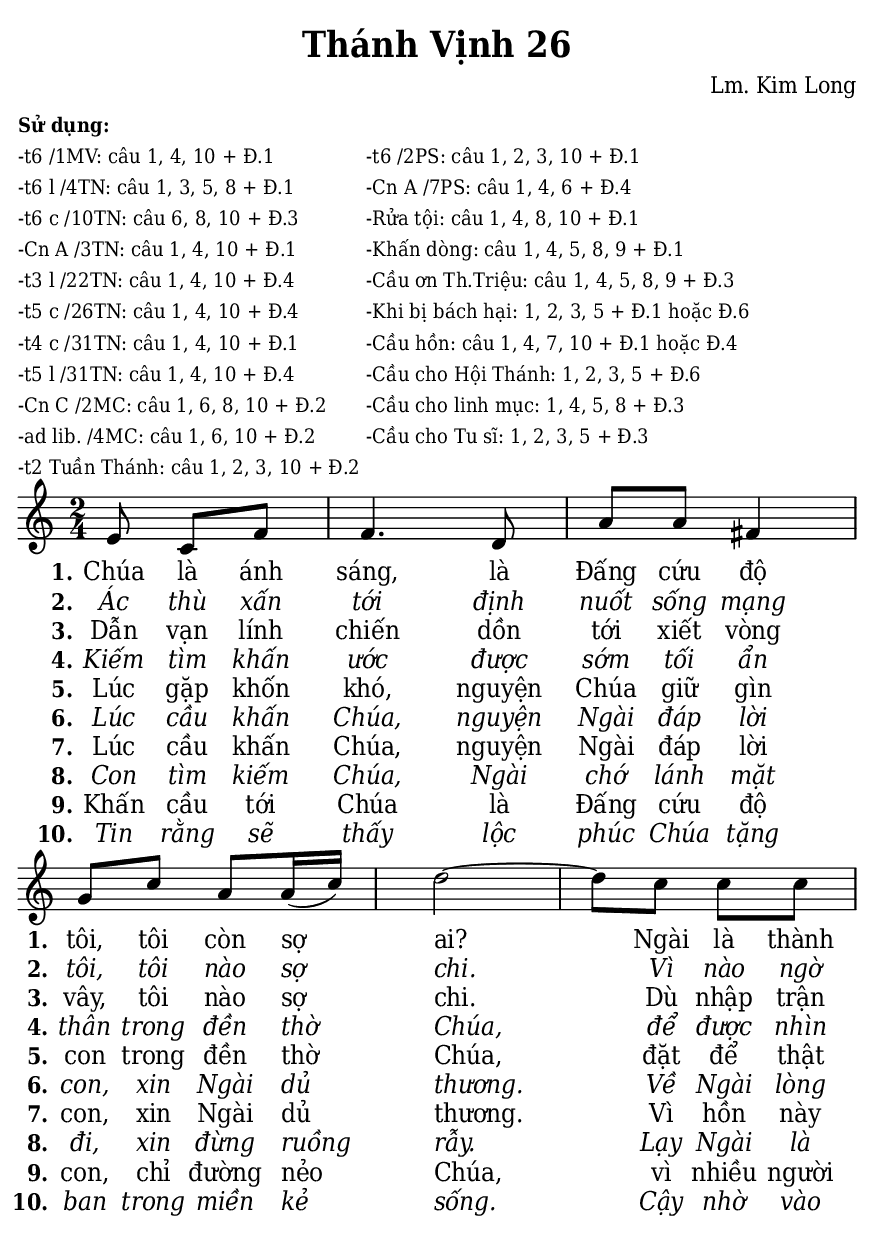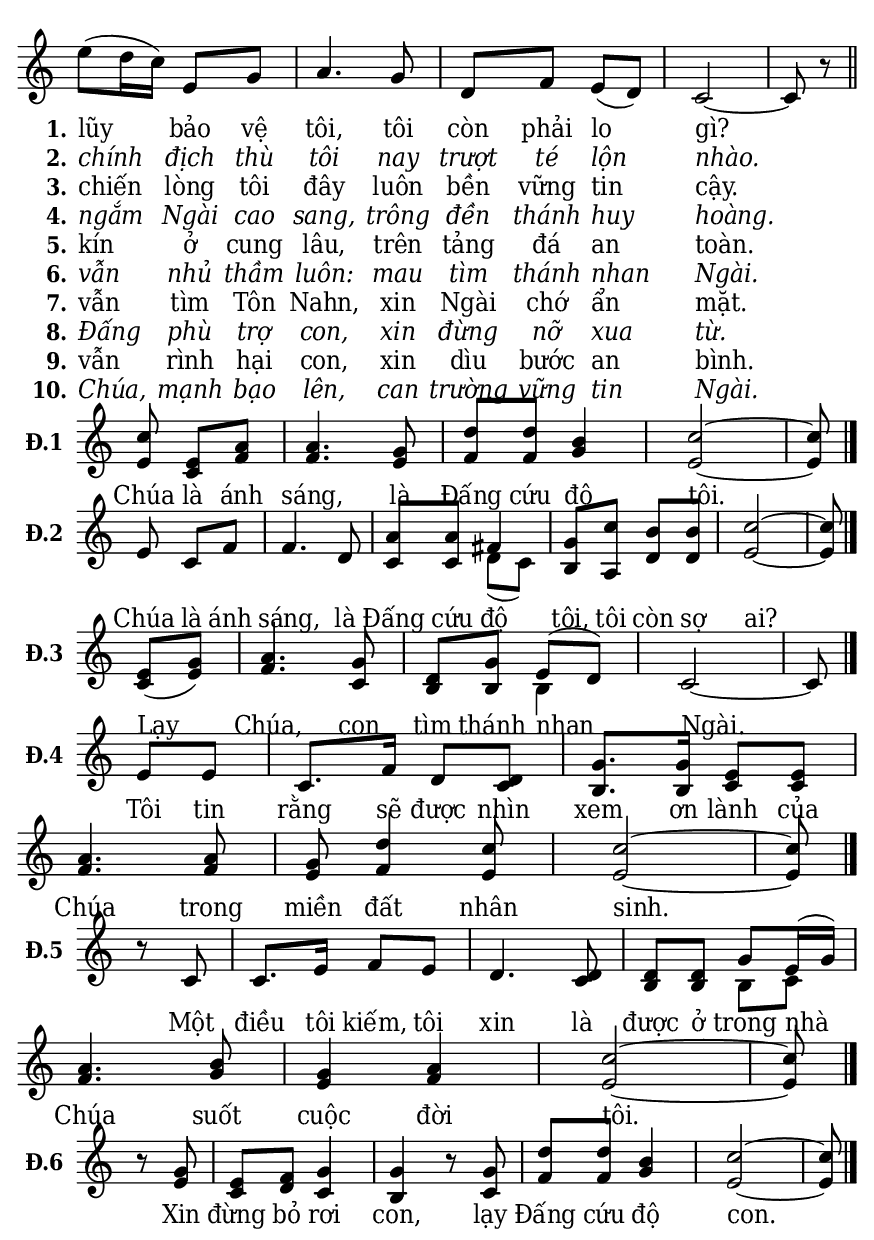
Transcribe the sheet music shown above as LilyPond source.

% Cài đặt chung
\version "2.22.1"
\include "english.ly"

\header {
  title = "Thánh Vịnh 26"
  composer = "Lm. Kim Long"
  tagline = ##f
}

% mã nguồn cho những chức năng chưa hỗ trợ trong phiên bản lilypond hiện tại
% cung cấp bởi cộng đồng lilypond khi gửi email đến lilypond-user@gnu.org
% in số phiên khúc trên mỗi dòng
#(define (add-grob-definition grob-name grob-entry)
     (set! all-grob-descriptions
           (cons ((@@ (lily) completize-grob-entry)
                  (cons grob-name grob-entry))
                 all-grob-descriptions)))

#(add-grob-definition
    'StanzaNumberSpanner
    `((direction . ,LEFT)
      (font-series . bold)
      (padding . 1.0)
      (side-axis . ,X)
      (stencil . ,ly:text-interface::print)
      (X-offset . ,ly:side-position-interface::x-aligned-side)
      (Y-extent . ,grob::always-Y-extent-from-stencil)
      (meta . ((class . Spanner)
               (interfaces . (font-interface
                              side-position-interface
                              stanza-number-interface
                              text-interface))))))

\layout {
    \context {
      \Global
      \grobdescriptions #all-grob-descriptions
    }
    \context {
      \Score
      \remove Stanza_number_align_engraver
      \consists
        #(lambda (context)
           (let ((texts '())
                 (syllables '()))
             (make-engraver
              (acknowledgers
               ((stanza-number-interface engraver grob source-engraver)
                  (set! texts (cons grob texts)))
               ((lyric-syllable-interface engraver grob source-engraver)
                  (set! syllables (cons grob syllables))))
              ((stop-translation-timestep engraver)
                 (for-each
                  (lambda (text)
                    (for-each
                     (lambda (syllable)
                       (ly:pointer-group-interface::add-grob
                        text
                        'side-support-elements
                        syllable))
                     syllables))
                  texts)
                 (set! syllables '())))))
    }
    \context {
      \Lyrics
      \remove Stanza_number_engraver
      \consists
        #(lambda (context)
           (let ((text #f)
                 (last-stanza #f))
             (make-engraver
              ((process-music engraver)
                 (let ((stanza (ly:context-property context 'stanza #f)))
                   (if (and stanza (not (equal? stanza last-stanza)))
                       (let ((column (ly:context-property context
'currentCommandColumn)))
                         (set! last-stanza stanza)
                         (if text
                             (ly:spanner-set-bound! text RIGHT column))
                         (set! text (ly:engraver-make-grob engraver
'StanzaNumberSpanner '()))
                         (ly:grob-set-property! text 'text stanza)
                         (ly:spanner-set-bound! text LEFT column)))))
              ((finalize engraver)
                 (if text
                     (let ((column (ly:context-property context
'currentCommandColumn)))
                       (ly:spanner-set-bound! text RIGHT column)))))))
      \override StanzaNumberSpanner.horizon-padding = 10000
    }
}

stanzaReminderOff =
  \temporary \override StanzaNumberSpanner.after-line-breaking =
     #(lambda (grob)
        ;; Can be replaced with (not (first-broken-spanner? grob)) in 2.23.
        (if (let ((siblings (ly:spanner-broken-into (ly:grob-original grob))))
              (and (pair? siblings)
                   (not (eq? grob (car siblings)))))
            (ly:grob-suicide! grob)))

stanzaReminderOn = \undo \stanzaReminderOff
% kết thúc mã nguồn

% Nhạc
nhacPhanMot = \relative c' {
  \key c \major
  \time 2/4
  \partial 4. e8 c f |
  f4. d8 |
  a' a fs4 |
  g8 c a a16 (c) |
  d2 ~ |
  d8 c c c |
  e (d16 c) e,8 g |
  a4. g8 |
  d f e (d) |
  c2 ~ |
  c8 r \bar "||"
}

nhacPhanHai = \relative c'' {
  \key c \major
  \time 2/4
  \partial 4.
  <<
    {
      c8 e, a |
      a4. g8 |
      d' d b4 |
      c2 ~ |
      c8 \bar "|."
    }
    {
      e,8 c f |
      f4. e8 |
      f f g4 |
      e2 ~ |
      e8
    }
  >>
}

nhacPhanBa = \relative c' {
  \key c \major
  \time 2/4
  \partial 4. e8 c f |
  f4. d8 |
  <a' c,>8 <a c,>
  <<
    {
      \voiceOne
      fs4
    }
    \new Voice = "splitpart" {
      \voiceTwo
      d8 (c)
    }
  >>
  \oneVoice
  <<
    {
      g'8 c b b |
      c2 ~ |
      c8 \bar "|."
    }
    {
      b,8 a d d |
      e2 ~ |
      e8
    }
  >>
}

nhacPhanBon = \relative c' {
  \key c \major
  \time 2/4
  \partial 4
  <<
    {
      e8 (g) |
      a4. g8 |
      d g
    }
    {
      c,8 (e) |
      f4. c8 |
      b b
    }
  >>
  <<
    {
      \voiceOne
      e8 (d)
    }
    \new Voice = "splitpart" {
      \voiceTwo
      b4
    }
  >>
  \oneVoice
  c2 ~ |
  c8 \bar "|."
}

nhacPhanNam = \relative c' {
  \key c \major
  \time 2/4
  \partial 4 e8 e |
  c8. f16 d8
  <<
    {
      d8 |
      g8. g16 e8 e |
      a4. a8 |
      g d'4 c8 |
      c2 ~ |
      c8 \bar "|."
    }
    {
      c,8 |
      b8. b16 c8 c |
      f4. f8 |
      e f4 e8 |
      e2 ~ |
      e8
    }
  >>
}

nhacPhanSau = \relative c' {
  \key c \major
  \time 2/4
  \partial 4 r8 c |
  c8. e16 f8 e |
  d4.
  <<
    {
      d8 |
      d d
    }
    {
      c |
      b b
    }
  >>
  <<
    {
      \voiceOne
      g'8 e16 (g)
    }
    \new Voice = "splitpart" {
      \voiceTwo
      b,8 c
    }
  >>
  \oneVoice
  <<
    {
      a'4. b8 |
      g4 a |
      c2 ~ |
      c8 \bar "|."
    }
    {
      f,4. g8 |
      e4 f |
      e2 ~ |
      e8
    }
  >>
}

nhacPhanBay = \relative c'' {
  \key c \major
  \time 2/4
  \partial 4 r8
  <<
    {
      g8 |
      e f g4 |
      g r8 g |
      d' d b4 |
      c2 ~ |
      c8 \bar "|."
    }
    {
      e,8 |
      c d c4 |
      b r8 c |
      f f g4 |
      e2 ~ |
      e8
    }
  >>
}

% Lời
loiPhanMot = \lyricmode {
  <<
    {
      \set stanza = "1."
      Chúa là ánh sáng, là Đấng cứu độ tôi, tôi còn sợ ai?
      Ngài là thành lũy bảo vệ tôi, tôi còn phải lo gì?
    }
    \new Lyrics {
	    \set associatedVoice = "beSop"
	    \set stanza = "2."
      \override Lyrics.LyricText.font-shape = #'italic
      Ác thù xấn tới định nuốt sống mạng tôi, tôi nào sợ chi.
      Vì nào ngờ chính địch thù tôi nay trượt té lộn nhào.
    }
    \new Lyrics {
	    \set associatedVoice = "beSop"
	    \set stanza = "3."
      Dẫn vạn lính chiến dồn tới xiết vòng vây, tôi nào sợ chi.
      Dù nhập trận chiến lòng tôi đây luôn bền vững tin cậy.
    }
    \new Lyrics {
	    \set associatedVoice = "beSop"
	    \set stanza = "4."
      \override Lyrics.LyricText.font-shape = #'italic
      Kiếm tìm khấn ước được sớm tối ẩn thân trong đền thờ Chúa,
      để được nhìn ngắm Ngài cao sang,
      trông đền thánh huy hoàng.
    }
    \new Lyrics {
	    \set associatedVoice = "beSop"
	    \set stanza = "5."
      Lúc gặp khốn khó, nguyện Chúa giữ gìn con trong đền thờ Chúa,
      đặt để thật kín ở cung lâu, trên tảng đá an toàn.
    }
    \new Lyrics {
	    \set associatedVoice = "beSop"
	    \set stanza = "6."
      \override Lyrics.LyricText.font-shape = #'italic
      Lúc cầu khấn Chúa, nguyện Ngài đáp lời con,
      xin Ngài dủ thương. Về Ngài lòng vẫn nhủ thầm luôn:
      mau tìm thánh nhan Ngài.
    }
    \new Lyrics {
	    \set associatedVoice = "beSop"
	    \set stanza = "7."
      Lúc cầu khấn Chúa, nguyện Ngài đáp lời con, xin Ngài dủ thương.
      Vì hồn này vẫn tìm Tôn Nahn, xin Ngài chớ ẩn mặt.
    }
    \new Lyrics {
	    \set associatedVoice = "beSop"
	    \set stanza = "8."
      \override Lyrics.LyricText.font-shape = #'italic
      Con tìm kiếm Chúa, Ngài chớ lánh mặt đi,
      xin đừng ruồng rẫy.
      Lạy Ngài là Đấng phù trợ con, xin đừng nỡ xua từ.
    }
    \new Lyrics {
	    \set associatedVoice = "beSop"
	    \set stanza = "9."
      Khấn cầu tới Chúa là Đấng cứu độ con, chỉ đường nẻo Chúa,
      vì nhiều người vẫn rình hại con, xin dìu bước an bình.
    }
    \new Lyrics {
	    \set associatedVoice = "beSop"
	    \set stanza = "10."
      \override Lyrics.LyricText.font-shape = #'italic
      Tin rằng sẽ thấy lộc phúc Chúa tặng ban trong miền kẻ sống.
      Cậy nhờ vào Chúa, mạnh bạo lên, can trường vững tin Ngài.
    }
  >>
}

loiPhanHai = \lyricmode {
  Chúa là ánh sáng, là Đấng cứu độ tôi.
}

loiPhanBa = \lyricmode {
  Chúa là ánh sáng, là Đấng cứu độ tôi, tôi còn sợ ai?
}

loiPhanBon = \lyricmode {
  Lạy Chúa, con tìm thánh nhan Ngài.
}

loiPhanNam = \lyricmode {
  Tôi tin rằng sẽ được nhìn xem ơn lành của Chúa
  trong miền đất nhân sinh.
}

loiPhanSau = \lyricmode {
  Một điều tôi kiếm, tôi xin
  là được ở trong nhà Chúa suốt cuộc đời tôi.
}

loiPhanBay = \lyricmode {
  Xin đừng bỏ rơi con, lạy Đấng cứu độ con.
}

% Dàn trang
\paper {
  #(set-paper-size "a5")
  top-margin = 3\mm
  bottom-margin = 3\mm
  left-margin = 3\mm
  right-margin = 3\mm
  indent = #0
  #(define fonts
	 (make-pango-font-tree "Deja Vu Serif Condensed"
	 		       "Deja Vu Serif Condensed"
			       "Deja Vu Serif Condensed"
			       (/ 20 20)))
  print-page-number = ##f
  ragged-bottom = ##t
  page-count = 2
}

\markup {
  \vspace #1
  %\fill-line {
    \column {
      \left-align {
        \line { \bold \small "Sử dụng:" }
        \line { \small "-t6 /1MV: câu 1, 4, 10 + Đ.1" }
        \line { \small "-t6 l /4TN: câu 1, 3, 5, 8 + Đ.1" }
        \line { \small "-t6 c /10TN: câu 6, 8, 10 + Đ.3" }
        \line { \small "-Cn A /3TN: câu 1, 4, 10 + Đ.1" }
        \line { \small "-t3 l /22TN: câu 1, 4, 10 + Đ.4" }
        \line { \small "-t5 c /26TN: câu 1, 4, 10 + Đ.4" }
        \line { \small "-t4 c /31TN: câu 1, 4, 10 + Đ.1" }
        \line { \small "-t5 l /31TN: câu 1, 4, 10 + Đ.4" }
        \line { \small "-Cn C /2MC: câu 1, 6, 8, 10 + Đ.2" }
        \line { \small "-ad lib. /4MC: câu 1, 6, 10 + Đ.2" }
        \line { \small "-t2 Tuần Thánh: câu 1, 2, 3, 10 + Đ.2" }
      }
    }
    \column {
      \left-align {
        \line { " " }
        \line { \small "-t6 /2PS: câu 1, 2, 3, 10 + Đ.1" }
        \line { \small "-Cn A /7PS: câu 1, 4, 6 + Đ.4" }
        \line { \small "-Rửa tội: câu 1, 4, 8, 10 + Đ.1" }
        \line { \small "-Khấn dòng: câu 1, 4, 5, 8, 9 + Đ.1" }
        \line { \small "-Cầu ơn Th.Triệu: câu 1, 4, 5, 8, 9 + Đ.3" }
        \line { \small "-Khi bị bách hại: 1, 2, 3, 5 + Đ.1 hoặc Đ.6" }
        \line { \small "-Cầu hồn: câu 1, 4, 7, 10 + Đ.1 hoặc Đ.4" }
        \line { \small "-Cầu cho Hội Thánh: 1, 2, 3, 5 + Đ.6" }
        \line { \small "-Cầu cho linh mục: 1, 4, 5, 8 + Đ.3" }
        \line { \small "-Cầu cho Tu sĩ: 1, 2, 3, 5 + Đ.3" }
      }
    }
  %}
}

\score {
  <<
    \new Staff <<
        \clef treble
        \new Voice = beSop {
          \nhacPhanMot
        }
      \new Lyrics \lyricsto beSop \loiPhanMot
    >>
  >>
  \layout {
    \override Lyrics.LyricSpace.minimum-distance = #1
    \override Score.BarNumber.break-visibility = ##(#f #f #f)
    \override Score.SpacingSpanner.uniform-stretching = ##t
    ragged-last = ##f
  }
}

\score {
  <<
    \new Staff \with {
      \remove "Time_signature_engraver"
      instrumentName = \markup { \bold "Đ.1" }} <<
        \clef treble
        \new Voice = beSop {
          \nhacPhanHai
        }
      \new Lyrics \lyricsto beSop \loiPhanHai
    >>
  >>
  \layout {
    indent = 10
    \override Lyrics.LyricSpace.minimum-distance = #0.6
    \override Score.BarNumber.break-visibility = ##(#f #f #f)
    \override Score.SpacingSpanner.uniform-stretching = ##t
    ragged-last = ##f
  }
}

\score {
  <<
    \new Staff \with {
      \remove "Time_signature_engraver"
      instrumentName = \markup { \bold "Đ.2" }} <<
        \clef treble
        \new Voice = beSop {
          \nhacPhanBa
        }
      \new Lyrics \lyricsto beSop \loiPhanBa
    >>
  >>
  \layout {
    indent = 10
    \override Lyrics.LyricSpace.minimum-distance = #0.6
    \override Score.BarNumber.break-visibility = ##(#f #f #f)
    \override Score.SpacingSpanner.uniform-stretching = ##t
    ragged-last = ##f
  }
}

\score {
  <<
    \new Staff \with {
      \remove "Time_signature_engraver"
      instrumentName = \markup { \bold "Đ.3" }} <<
        \clef treble
        \new Voice = beSop {
          \nhacPhanBon
        }
      \new Lyrics \lyricsto beSop \loiPhanBon
    >>
  >>
  \layout {
    indent = 10
    \override Lyrics.LyricSpace.minimum-distance = #0.6
    \override Score.BarNumber.break-visibility = ##(#f #f #f)
    \override Score.SpacingSpanner.uniform-stretching = ##t
    ragged-last = ##f
  }
}

\score {
  <<
    \new Staff \with {
      \remove "Time_signature_engraver"
      instrumentName = \markup { \bold "Đ.4" }} <<
        \clef treble
        \new Voice = beSop {
          \nhacPhanNam
        }
      \new Lyrics \lyricsto beSop \loiPhanNam
    >>
  >>
  \layout {
    indent = 10
    \override Lyrics.LyricSpace.minimum-distance = #0.6
    \override Score.BarNumber.break-visibility = ##(#f #f #f)
    \override Score.SpacingSpanner.uniform-stretching = ##t
    ragged-last = ##f
  }
}

\score {
  <<
    \new Staff \with {
      \remove "Time_signature_engraver"
      instrumentName = \markup { \bold "Đ.5" }} <<
        \clef treble
        \new Voice = beSop {
          \nhacPhanSau
        }
      \new Lyrics \lyricsto beSop \loiPhanSau
    >>
  >>
  \layout {
    indent = 10
    \override Lyrics.LyricSpace.minimum-distance = #0.6
    \override Score.BarNumber.break-visibility = ##(#f #f #f)
    \override Score.SpacingSpanner.uniform-stretching = ##t
    ragged-last = ##f
  }
}

\score {
  <<
    \new Staff \with {
      \remove "Time_signature_engraver"
      instrumentName = \markup { \bold "Đ.6" }} <<
        \clef treble
        \new Voice = beSop {
          \nhacPhanBay
        }
      \new Lyrics \lyricsto beSop \loiPhanBay
    >>
  >>
  \layout {
    indent = 10
    \override Lyrics.LyricSpace.minimum-distance = #0.6
    \override Score.BarNumber.break-visibility = ##(#f #f #f)
    \override Score.SpacingSpanner.uniform-stretching = ##t
    ragged-last = ##f
  }
}
